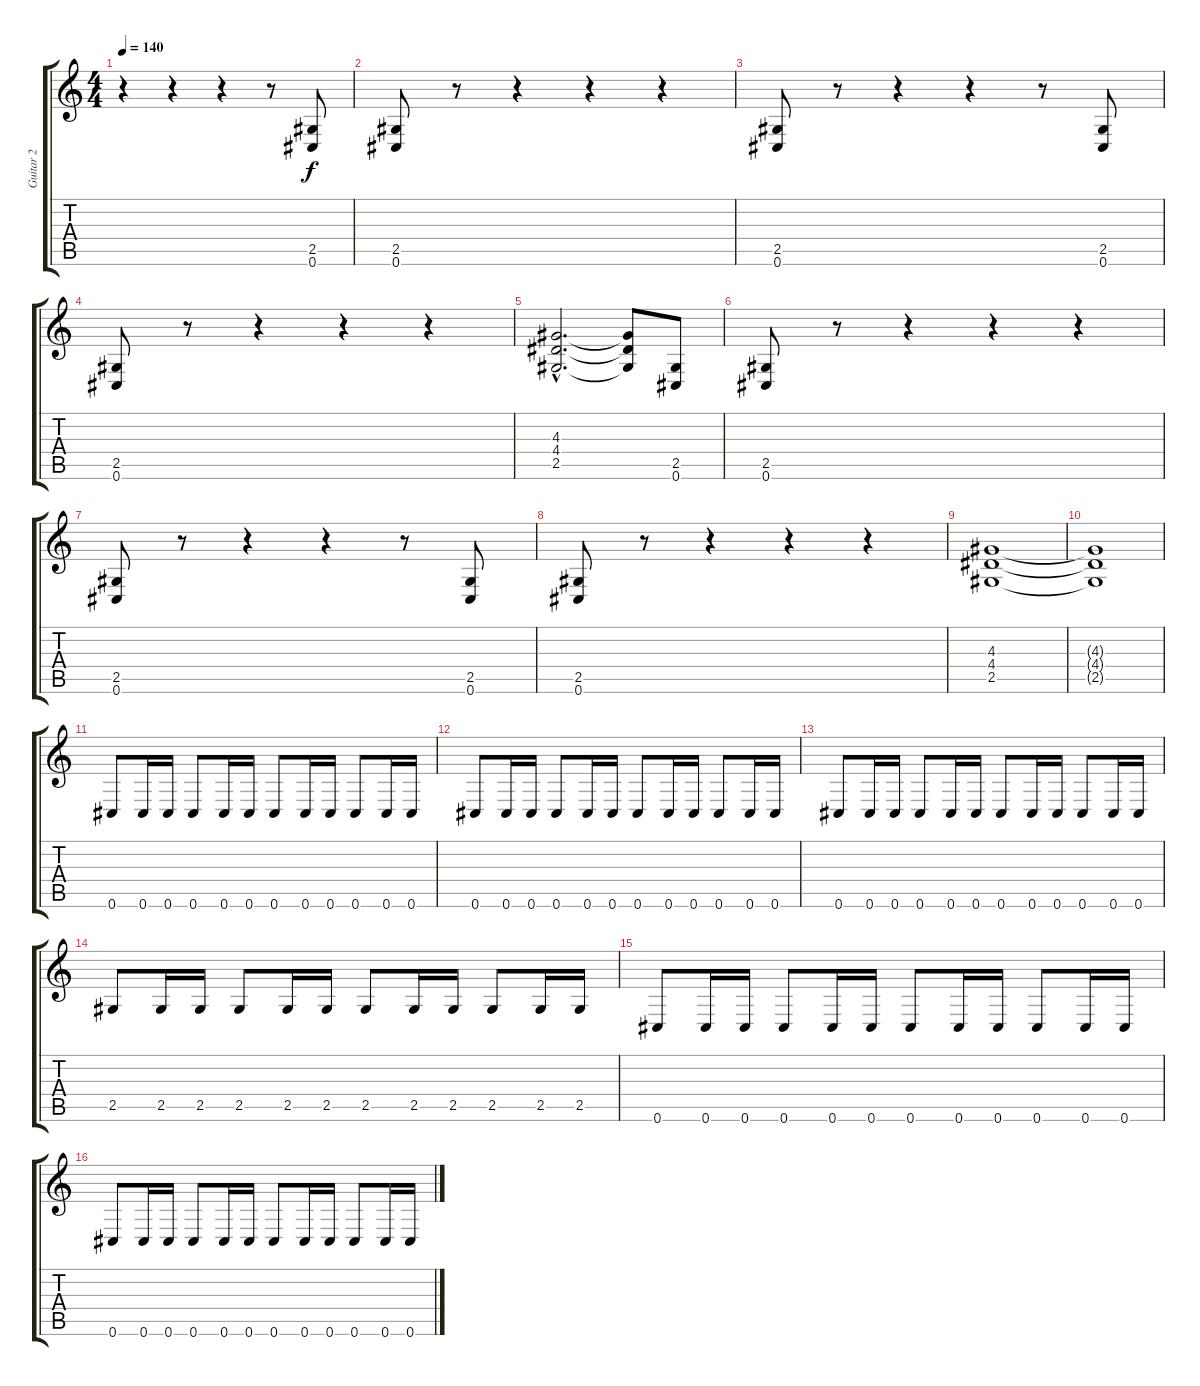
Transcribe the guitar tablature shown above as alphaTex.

\track ("Guitar 2" "Guitar 2") {instrument distortionguitar}
\staff {score tabs}
\tuning (Db4 Ab3 E3 B2 Gb2 Db2) {hide}
\ts (4 4)
\tempo 140
\clef g2
\ks c
r.4{dy f instrument distortionguitar} r.4 r.4 r.8 (2.5 0.6).8 |
(2.5 0.6).8 r.8 r.4 r.4 r.4 |
(2.5 0.6).8 r.8 r.4 r.4 r.8 (2.5 0.6).8 |
(2.5 0.6).8 r.8 r.4 r.4 r.4 |
(4.3{hac} 4.4{hac} 2.5{hac}).2{d} (4.3{t} 4.4{t} 2.5{t}).8 (2.5 0.6).8 |
(2.5 0.6).8 r.8 r.4 r.4 r.4 |
(2.5 0.6).8 r.8 r.4 r.4 r.8 (2.5 0.6).8 |
(2.5 0.6).8 r.8 r.4 r.4 r.4 |
(4.3 4.4 2.5).1 |
(4.3{t} 4.4{t} 2.5{t}).1 |
0.6.8 0.6.16 0.6.16 0.6.8 0.6.16 0.6.16 0.6.8 0.6.16 0.6.16 0.6.8 0.6.16 0.6.16 |
0.6.8 0.6.16 0.6.16 0.6.8 0.6.16 0.6.16 0.6.8 0.6.16 0.6.16 0.6.8 0.6.16 0.6.16 |
0.6.8 0.6.16 0.6.16 0.6.8 0.6.16 0.6.16 0.6.8 0.6.16 0.6.16 0.6.8 0.6.16 0.6.16 |
2.5.8 2.5.16 2.5.16 2.5.8 2.5.16 2.5.16 2.5.8 2.5.16 2.5.16 2.5.8 2.5.16 2.5.16 |
0.6.8 0.6.16 0.6.16 0.6.8 0.6.16 0.6.16 0.6.8 0.6.16 0.6.16 0.6.8 0.6.16 0.6.16 |
0.6.8 0.6.16 0.6.16 0.6.8 0.6.16 0.6.16 0.6.8 0.6.16 0.6.16 0.6.8 0.6.16 0.6.16
